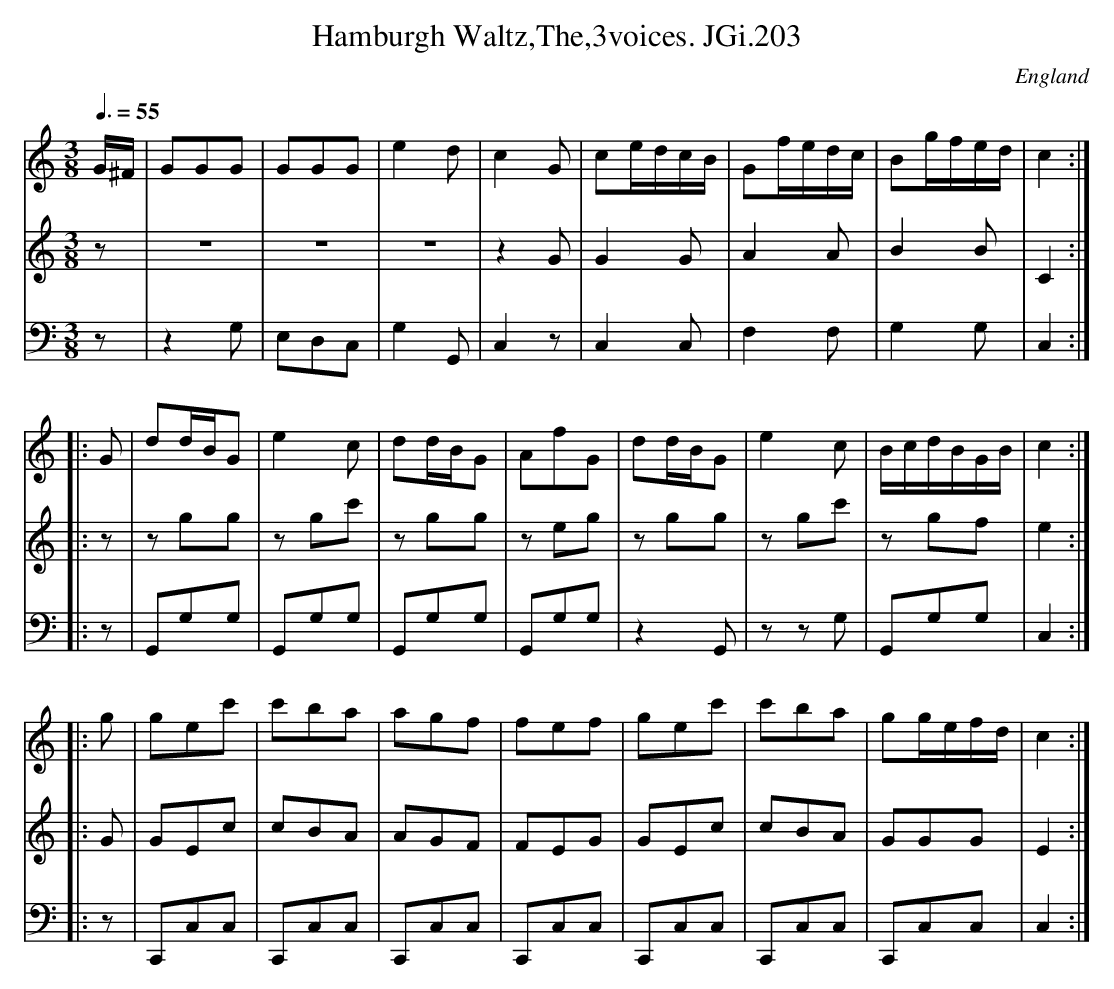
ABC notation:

X:1
T:Hamburgh Waltz,The,3voices. JGi.203
M:3/8
L:1/8
Q:3/8=55
O:England
K:C major
[V:1]G/^F/|GGG|GGG|e2d|c2G|ce/d/c/B/|Gf/e/d/c/|Bg/f/e/d/|c2:|
[V:2]z|Z|Z|Z|z2G|G2G|A2A|B2B|C2:|
[V:3]z|z2G,|E,D,C,|G,2G,,|C,2z|C,2C,|F,2F,|G,2G,|C,2:|
[V:1]|:G|dd/B/G|e2c|dd/B/G|AfG|dd/B/G|e2c|B/c/d/B/G/B/|c2:|
[V:2]|:z|zgg|zgc'|zgg|zeg|zgg|zgc'|zgf|e2:|
[V:3]|:z|G,,G,G,|G,,G,G,|G,,G,G,|G,,G,G,|z2G,,|zzG,|g,,,G,G,|C,2:|
[V:1]|:g|gec'|c'ba|agf|fef|gec'|c'ba|gg/e/f/d/|c2:|
[V:2]|:G|GEc|cBA|AGF|FEG|GEc|cBA|GGG|E2:|
[V:3]|:z|C,,C,C,|C,,C,C,|C,,C,C,|C,,C,C,|C,,C,C,|C,,C,C,|C,,C,C,|C,2:|
